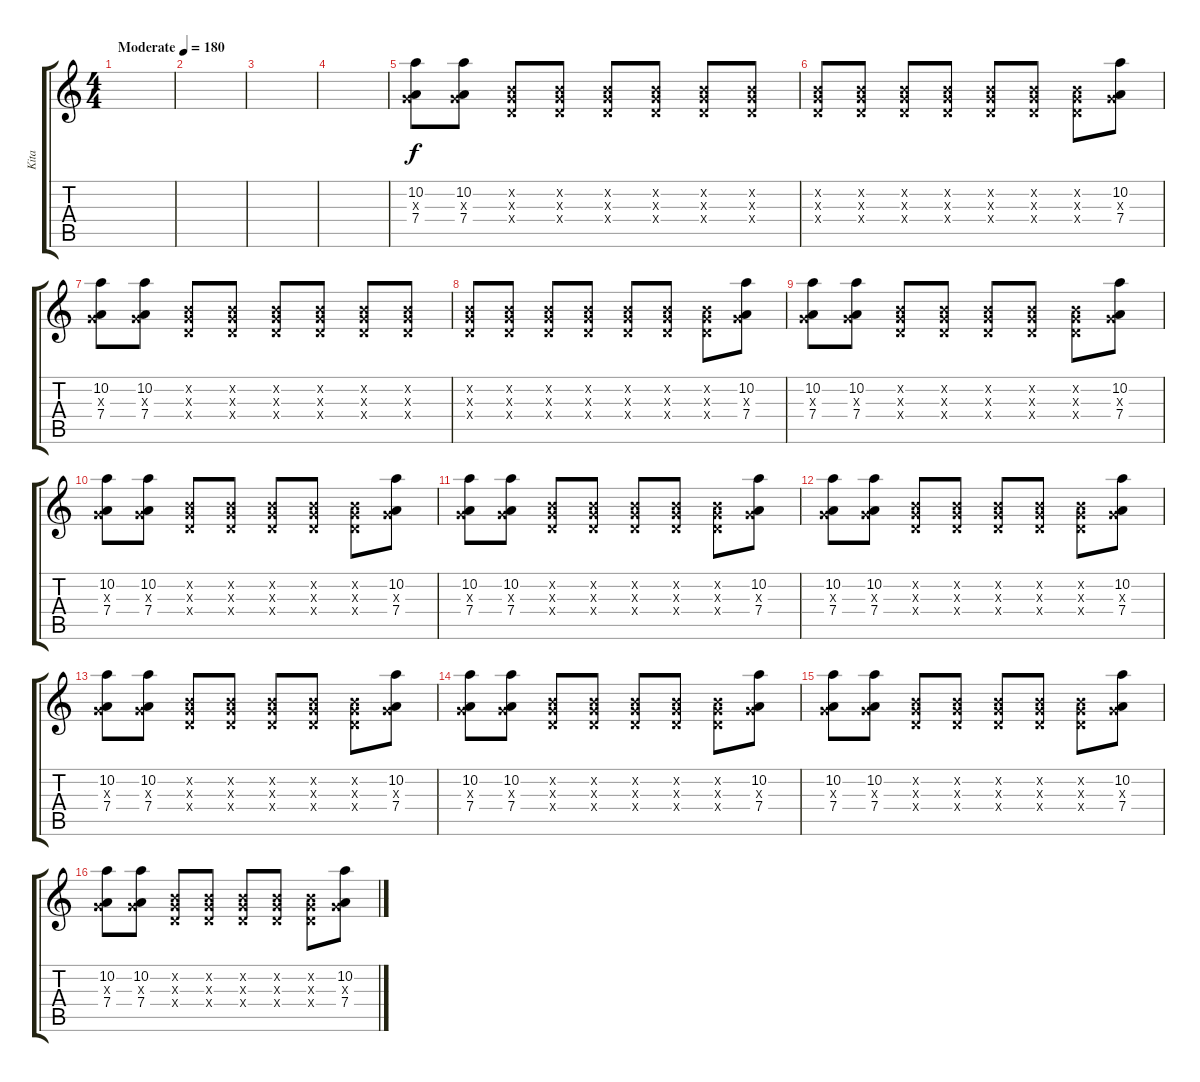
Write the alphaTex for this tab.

\track ("Kita" "Kita") {instrument distortionguitar}
\staff {score tabs}
\tuning (E4 B3 G3 D3 A2 E2) {hide}
\ts (4 4)
\tempo (180 "Moderate")
\clef g2
\ks c
|
|
|
|
(10.2 0.3{x} 7.4).8 (10.2 0.3{x} 7.4).8 (0.2{x} 0.3{x} 0.4{x}).8 (0.2{x} 0.3{x} 0.4{x}).8 (0.2{x} 0.3{x} 0.4{x}).8 (0.2{x} 0.3{x} 0.4{x}).8 (0.2{x} 0.3{x} 0.4{x}).8 (0.2{x} 0.3{x} 0.4{x}).8 |
(0.2{x} 0.3{x} 0.4{x}).8 (0.2{x} 0.3{x} 0.4{x}).8 (0.2{x} 0.3{x} 0.4{x}).8 (0.2{x} 0.3{x} 0.4{x}).8 (0.2{x} 0.3{x} 0.4{x}).8 (0.2{x} 0.3{x} 0.4{x}).8 (0.2{x} 0.3{x} 0.4{x}).8 (10.2 0.3{x} 7.4).8 |
(10.2 0.3{x} 7.4).8 (10.2 0.3{x} 7.4).8 (0.2{x} 0.3{x} 0.4{x}).8 (0.2{x} 0.3{x} 0.4{x}).8 (0.2{x} 0.3{x} 0.4{x}).8 (0.2{x} 0.3{x} 0.4{x}).8 (0.2{x} 0.3{x} 0.4{x}).8 (0.2{x} 0.3{x} 0.4{x}).8 |
(0.2{x} 0.3{x} 0.4{x}).8 (0.2{x} 0.3{x} 0.4{x}).8 (0.2{x} 0.3{x} 0.4{x}).8 (0.2{x} 0.3{x} 0.4{x}).8 (0.2{x} 0.3{x} 0.4{x}).8 (0.2{x} 0.3{x} 0.4{x}).8 (0.2{x} 0.3{x} 0.4{x}).8 (10.2 0.3{x} 7.4).8 |
(10.2 0.3{x} 7.4).8 (10.2 0.3{x} 7.4).8 (0.2{x} 0.3{x} 0.4{x}).8 (0.2{x} 0.3{x} 0.4{x}).8 (0.2{x} 0.3{x} 0.4{x}).8 (0.2{x} 0.3{x} 0.4{x}).8 (0.2{x} 0.3{x} 0.4{x}).8 (10.2 0.3{x} 7.4).8 |
(10.2 0.3{x} 7.4).8 (10.2 0.3{x} 7.4).8 (0.2{x} 0.3{x} 0.4{x}).8 (0.2{x} 0.3{x} 0.4{x}).8 (0.2{x} 0.3{x} 0.4{x}).8 (0.2{x} 0.3{x} 0.4{x}).8 (0.2{x} 0.3{x} 0.4{x}).8 (10.2 0.3{x} 7.4).8 |
(10.2 0.3{x} 7.4).8 (10.2 0.3{x} 7.4).8 (0.2{x} 0.3{x} 0.4{x}).8 (0.2{x} 0.3{x} 0.4{x}).8 (0.2{x} 0.3{x} 0.4{x}).8 (0.2{x} 0.3{x} 0.4{x}).8 (0.2{x} 0.3{x} 0.4{x}).8 (10.2 0.3{x} 7.4).8 |
(10.2 0.3{x} 7.4).8 (10.2 0.3{x} 7.4).8 (0.2{x} 0.3{x} 0.4{x}).8 (0.2{x} 0.3{x} 0.4{x}).8 (0.2{x} 0.3{x} 0.4{x}).8 (0.2{x} 0.3{x} 0.4{x}).8 (0.2{x} 0.3{x} 0.4{x}).8 (10.2 0.3{x} 7.4).8 |
(10.2 0.3{x} 7.4).8 (10.2 0.3{x} 7.4).8 (0.2{x} 0.3{x} 0.4{x}).8 (0.2{x} 0.3{x} 0.4{x}).8 (0.2{x} 0.3{x} 0.4{x}).8 (0.2{x} 0.3{x} 0.4{x}).8 (0.2{x} 0.3{x} 0.4{x}).8 (10.2 0.3{x} 7.4).8 |
(10.2 0.3{x} 7.4).8 (10.2 0.3{x} 7.4).8 (0.2{x} 0.3{x} 0.4{x}).8 (0.2{x} 0.3{x} 0.4{x}).8 (0.2{x} 0.3{x} 0.4{x}).8 (0.2{x} 0.3{x} 0.4{x}).8 (0.2{x} 0.3{x} 0.4{x}).8 (10.2 0.3{x} 7.4).8 |
(10.2 0.3{x} 7.4).8 (10.2 0.3{x} 7.4).8 (0.2{x} 0.3{x} 0.4{x}).8 (0.2{x} 0.3{x} 0.4{x}).8 (0.2{x} 0.3{x} 0.4{x}).8 (0.2{x} 0.3{x} 0.4{x}).8 (0.2{x} 0.3{x} 0.4{x}).8 (10.2 0.3{x} 7.4).8 |
(10.2 0.3{x} 7.4).8 (10.2 0.3{x} 7.4).8 (0.2{x} 0.3{x} 0.4{x}).8 (0.2{x} 0.3{x} 0.4{x}).8 (0.2{x} 0.3{x} 0.4{x}).8 (0.2{x} 0.3{x} 0.4{x}).8 (0.2{x} 0.3{x} 0.4{x}).8 (10.2 0.3{x} 7.4).8
